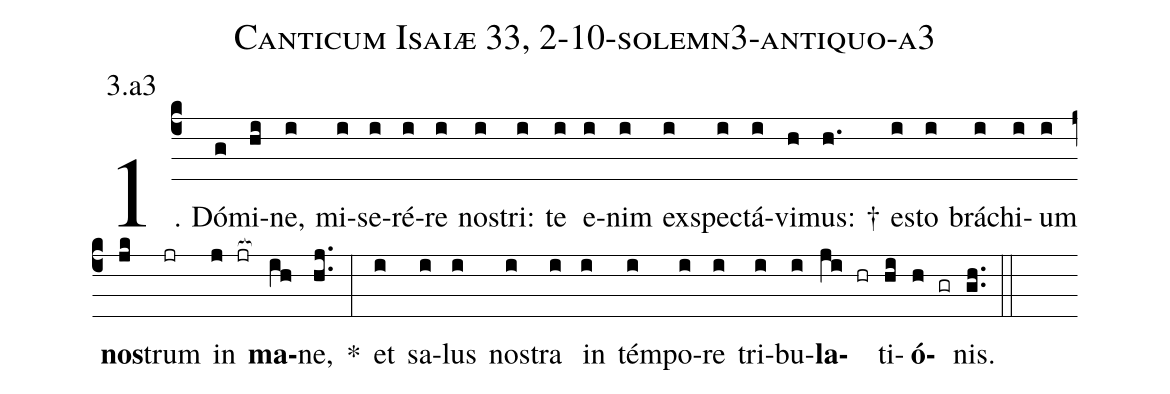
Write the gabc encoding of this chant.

name: Canticum Isaiæ 33, 2-10-solemn3-antiquo-a3;
annotation: 3.a3;
%%
(c4)1. Dó(g)mi(hi)ne,(i) mi(i)se(i)ré(i)re(i) nos(i)tri:(i) te(i) e(i)nim(i) ex(i)spec(i)tá(i)vi(h)mus: †(h.) es(i)to(i) brá(i)chi(i)um(i) <b>nos</b>(jk)trum(jr) in(j jr[ocb:1{]) <b>ma</b>(ih[ocb:0}])ne,(hj..) *(:) et(i) sa(i)lus(i) nos(i)tra(i) in(i) tém(i)po(i)re(i) tri(i)bu(i)<b>la</b>(ji hr)ti(hi)<b>ó</b>(h gr)nis.(gh..) (::)
